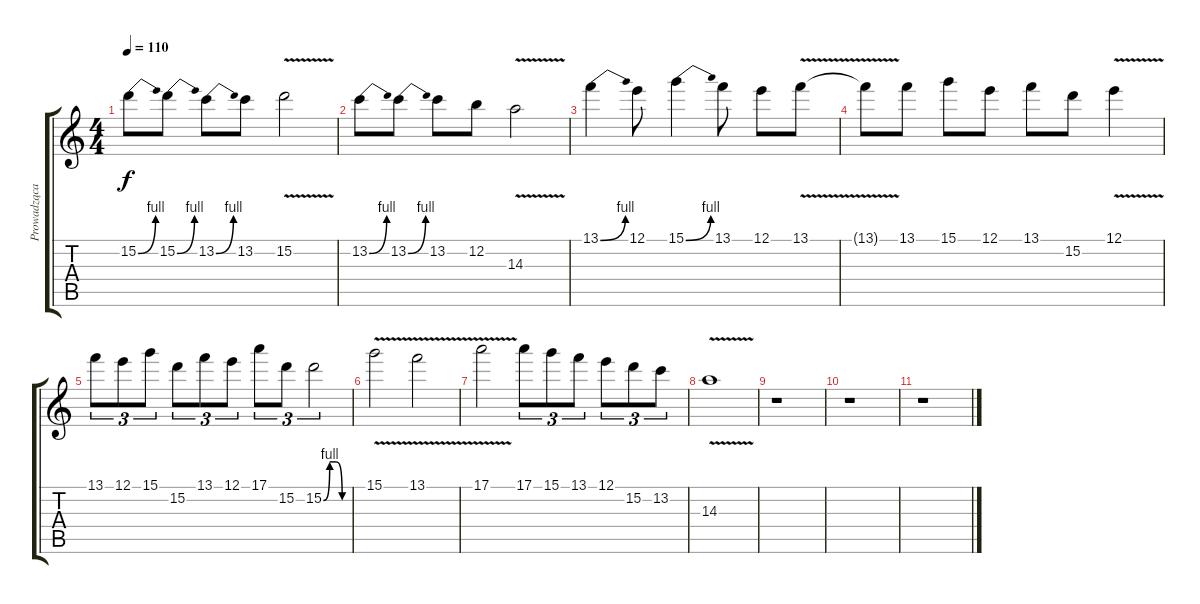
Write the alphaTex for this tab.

\track ("Prowadząca" "Prowadząca") {instrument distortionguitar}
\staff {score tabs}
\tuning (E4 B3 G3 D3 A2 E2) {hide}
\ts (4 4)
\tempo 110
\clef g2
\ks c
15.2{be (bend 0 0 60 4)}.8{dy f} 15.2{be (bend 0 0 60 4)}.8 13.2{be (bend 0 0 60 4)}.8 13.2.8 15.2{v}.2 |
13.2{be (bend 0 0 60 4)}.8 13.2{be (bend 0 0 60 4)}.8 13.2.8 12.2.8 14.3{v}.2 |
13.1{be (bend 0 0 60 4)}.4 12.1.8 15.1{be (bend 0 0 60 4)}.4 13.1.8 12.1.8 13.1{v}.8 |
13.1{t}.8 13.1.8 15.1.8 12.1.8 13.1.8 15.2.8 12.1{v}.4 |
13.1.8{tu (3 2)} 12.1.8{tu (3 2)} 15.1.8{tu (3 2)} 15.2.8{tu (3 2)} 13.1.8{tu (3 2)} 12.1.8{tu (3 2)} 17.1.8{tu (3 2)} 15.2.8{tu (3 2)} 15.2{be (custom 0 0 15 4 30 4 45 0 60 0)}.2{tu (3 2)} |
15.1{v}.2 13.1{v}.2 |
17.1{v}.2 17.1.8{tu (3 2)} 15.1.8{tu (3 2)} 13.1.8{tu (3 2)} 12.1.8{tu (3 2)} 15.2.8{tu (3 2)} 13.2.8{tu (3 2)} |
14.3{v}.1 |
r.1 |
r.1 |
r.1
